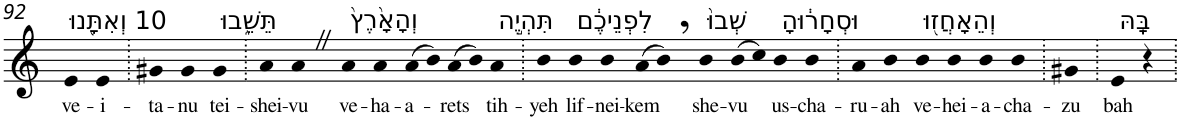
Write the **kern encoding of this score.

**kern	**text
*part1	*part1
*staff1	*staff1
*I"Piano	*
*I'Pno	*
!!LO:PB:g=z
*clefG2	*
*k[]	*
=92	=92
!LO:TX:a:t=10 וְאִתָּ֖נוּ	!
!	!LO:LY:b
4e	ve-
!	!LO:LY:b
4e	-i-
=93.	=93.
!	!LO:LY:b
4g#X	-ta-
!	!LO:LY:b
4g#	-nu
!LO:TX:a:t=תֵּשֵׁ֑בוּ	!
!	!LO:LY:b
4g#	tei-
=94.	=94.
!	!LO:LY:b
4a	-shei-
!	!LO:LY:b
4aZ	-vu
!LO:TX:a:t=וְהָאָ֙רֶץ֙	!
!	!LO:LY:b
4a	ve-
!	!LO:LY:b
4a	-ha-
!	!LO:LY:b
(>8a	-a-
8b)	.
!	!LO:LY:b
(>8a	-rets
8b)	.
!LO:TX:a:t=תִּהְיֶ֣ה	!
!	!LO:LY:b
4a	tih-
=95.	=95.
!	!LO:LY:b
4b	-yeh
!LO:TX:a:t=לִפְנֵיכֶ֔ם	!
!	!LO:LY:b
4b	lif-
!	!LO:LY:b
4b	-nei-
!	!LO:LY:b
(>8a	-kem
8b,)	.
!LO:TX:a:t=שְׁבוּ֙	!
!	!LO:LY:b
4b	she-
!	!LO:LY:b
(>8b	-vu
8cc)	.
!LO:TX:a:t=וּסְחָר֔וּהָ	!
!	!LO:LY:b
4b	us-
!	!LO:LY:b
4b	-cha-
=96.	=96.
!	!LO:LY:b
4a	-ru-
!	!LO:LY:b
4b	-ah
!LO:TX:a:t=וְהֵאָחֲז֖וּ	!
!	!LO:LY:b
4b	ve-
!	!LO:LY:b
4b	-hei-
!	!LO:LY:b
4b	-a-
!	!LO:LY:b
4b	-cha-
=97.	=97.
!	!LO:LY:b
4g#X	-zu
=98.	=98.
!LO:TX:a:t=בָּֽהּ	!
!	!LO:LY:b
4e	bah
4r	.
=.	=.
*-	*-
